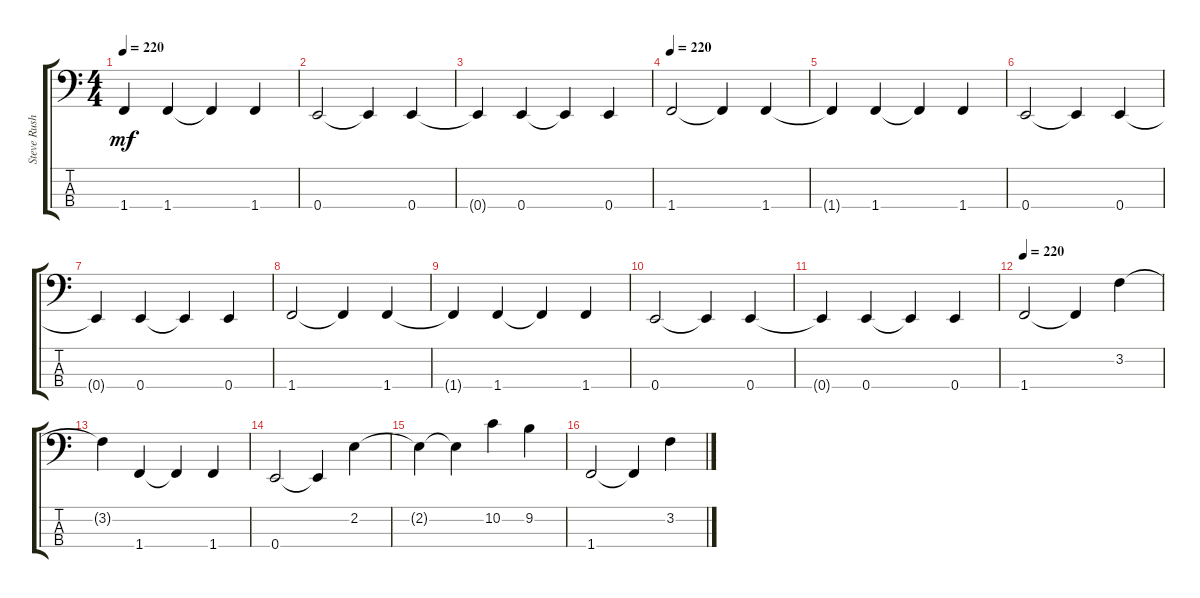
\track ("Steve Rushton" "Steve Rush") {instrument electricbasspick}
\staff {score tabs}
\tuning (G2 D2 A1 E1) {hide}
\ts (4 4)
\tempo 220
\clef f4
\ks c
1.4{t}.4{dy mf} 1.4.4 1.4{t}.4 1.4.4 |
0.4.2 0.4{t}.4 0.4.4 |
0.4{t}.4 0.4.4 0.4{t}.4 0.4.4 |
\tempo 220
1.4.2 1.4{t}.4 1.4.4 |
1.4{t}.4 1.4.4 1.4{t}.4 1.4.4 |
0.4.2 0.4{t}.4 0.4.4 |
0.4{t}.4 0.4.4 0.4{t}.4 0.4.4 |
1.4.2 1.4{t}.4 1.4.4 |
1.4{t}.4 1.4.4 1.4{t}.4 1.4.4 |
0.4.2 0.4{t}.4 0.4.4 |
0.4{t}.4 0.4.4 0.4{t}.4 0.4.4 |
\tempo 220
1.4.2 1.4{t}.4 3.2.4 |
3.2{t}.4 1.4.4 1.4{t}.4 1.4.4 |
0.4.2 0.4{t}.4 2.2.4 |
2.2{t}.4 2.2{t}.4 10.2.4 9.2.4 |
1.4.2 1.4{t}.4 3.2.4
